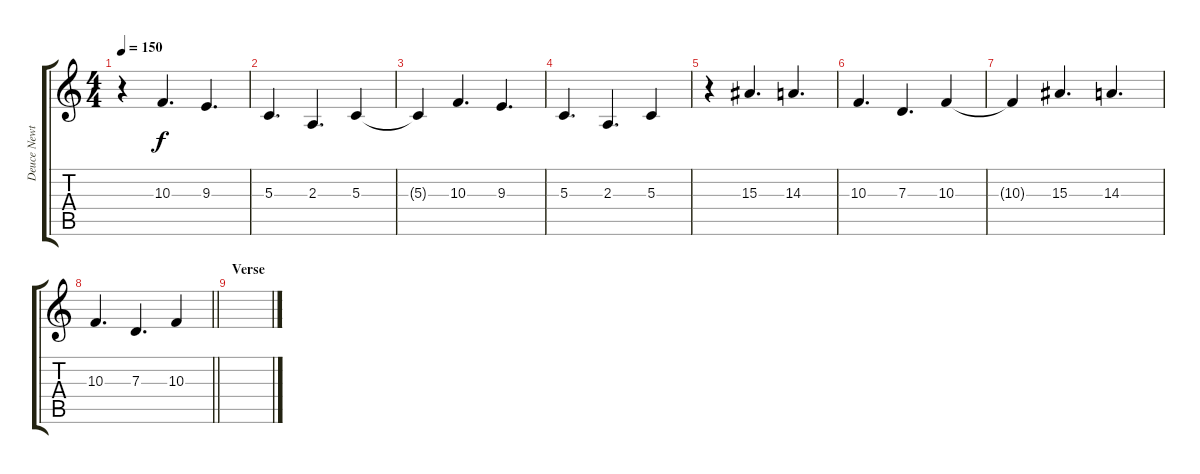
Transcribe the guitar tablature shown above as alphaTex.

\track ("Deuce Newton" "Deuce Newt") {instrument tubularbells}
\staff {score tabs}
\tuning (E4 B3 G3 D3 A2 E2) {hide}
\ts (4 4)
\tempo 150
\clef g2
\ks c
r.4{dy f} 10.3.4{d} 9.3.4{d} |
5.3.4{d} 2.3.4{d} 5.3.4 |
5.3{t}.4 10.3.4{d} 9.3.4{d} |
5.3.4{d} 2.3.4{d} 5.3.4 |
r.4 15.3.4{d} 14.3.4{d} |
10.3.4{d} 7.3.4{d} 10.3.4 |
10.3{t}.4 15.3.4{d} 14.3.4{d} |
\barLineRight lightlight
10.3.4{d} 7.3.4{d} 10.3.4 |
\section ("" "Verse")
